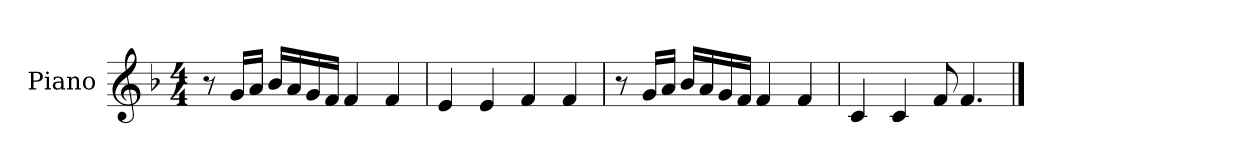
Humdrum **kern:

**kern
*part1
*staff1
*I"Piano
*I'P-no
*clefG2
*k[b-]
*M4/4
*MM90
=1
8r
16g/LL
16a/JJ
16b-/LL
16a/
16g/
16f/JJ
4f/
4f/
=2
4e/
4e/
4f/
4f/
=3
8r
16g/LL
16a/JJ
16b-/LL
16a/
16g/
16f/JJ
4f/
4f/
=4
4c/
4c/
8f/
4.f/
==
*-
